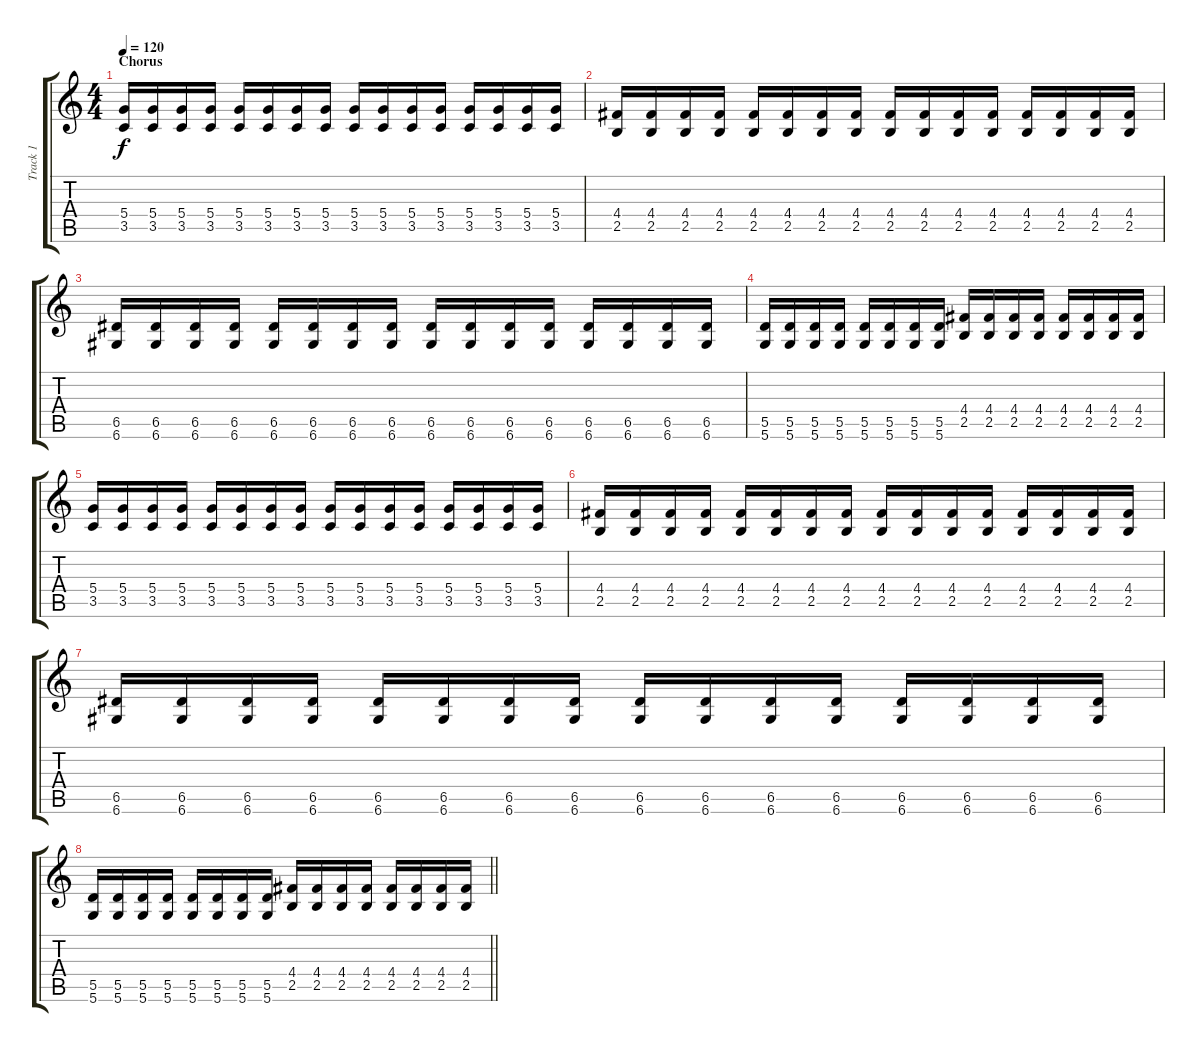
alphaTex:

\track ("Track 1" "Track 1") {instrument distortionguitar}
\staff {score tabs}
\tuning (E4 B3 G3 D3 A2 D2) {hide}
\ts (4 4)
\section ("" "Chorus")
\tempo 120
\clef g2
\ks c
(5.4 3.5).16{dy f} (5.4 3.5).16 (5.4 3.5).16 (5.4 3.5).16 (5.4 3.5).16 (5.4 3.5).16 (5.4 3.5).16 (5.4 3.5).16 (5.4 3.5).16 (5.4 3.5).16 (5.4 3.5).16 (5.4 3.5).16 (5.4 3.5).16 (5.4 3.5).16 (5.4 3.5).16 (5.4 3.5).16 |
(4.4 2.5).16 (4.4 2.5).16 (4.4 2.5).16 (4.4 2.5).16 (4.4 2.5).16 (4.4 2.5).16 (4.4 2.5).16 (4.4 2.5).16 (4.4 2.5).16 (4.4 2.5).16 (4.4 2.5).16 (4.4 2.5).16 (4.4 2.5).16 (4.4 2.5).16 (4.4 2.5).16 (4.4 2.5).16 |
(6.5 6.6).16 (6.5 6.6).16 (6.5 6.6).16 (6.5 6.6).16 (6.5 6.6).16 (6.5 6.6).16 (6.5 6.6).16 (6.5 6.6).16 (6.5 6.6).16 (6.5 6.6).16 (6.5 6.6).16 (6.5 6.6).16 (6.5 6.6).16 (6.5 6.6).16 (6.5 6.6).16 (6.5 6.6).16 |
(5.5 5.6).16 (5.5 5.6).16 (5.5 5.6).16 (5.5 5.6).16 (5.5 5.6).16 (5.5 5.6).16 (5.5 5.6).16 (5.5 5.6).16 (4.4 2.5).16 (4.4 2.5).16 (4.4 2.5).16 (4.4 2.5).16 (4.4 2.5).16 (4.4 2.5).16 (4.4 2.5).16 (4.4 2.5).16 |
(5.4 3.5).16 (5.4 3.5).16 (5.4 3.5).16 (5.4 3.5).16 (5.4 3.5).16 (5.4 3.5).16 (5.4 3.5).16 (5.4 3.5).16 (5.4 3.5).16 (5.4 3.5).16 (5.4 3.5).16 (5.4 3.5).16 (5.4 3.5).16 (5.4 3.5).16 (5.4 3.5).16 (5.4 3.5).16 |
(4.4 2.5).16 (4.4 2.5).16 (4.4 2.5).16 (4.4 2.5).16 (4.4 2.5).16 (4.4 2.5).16 (4.4 2.5).16 (4.4 2.5).16 (4.4 2.5).16 (4.4 2.5).16 (4.4 2.5).16 (4.4 2.5).16 (4.4 2.5).16 (4.4 2.5).16 (4.4 2.5).16 (4.4 2.5).16 |
(6.5 6.6).16 (6.5 6.6).16 (6.5 6.6).16 (6.5 6.6).16 (6.5 6.6).16 (6.5 6.6).16 (6.5 6.6).16 (6.5 6.6).16 (6.5 6.6).16 (6.5 6.6).16 (6.5 6.6).16 (6.5 6.6).16 (6.5 6.6).16 (6.5 6.6).16 (6.5 6.6).16 (6.5 6.6).16 |
\barLineRight lightlight
(5.5 5.6).16 (5.5 5.6).16 (5.5 5.6).16 (5.5 5.6).16 (5.5 5.6).16 (5.5 5.6).16 (5.5 5.6).16 (5.5 5.6).16 (4.4 2.5).16 (4.4 2.5).16 (4.4 2.5).16 (4.4 2.5).16 (4.4 2.5).16 (4.4 2.5).16 (4.4 2.5).16 (4.4 2.5).16
